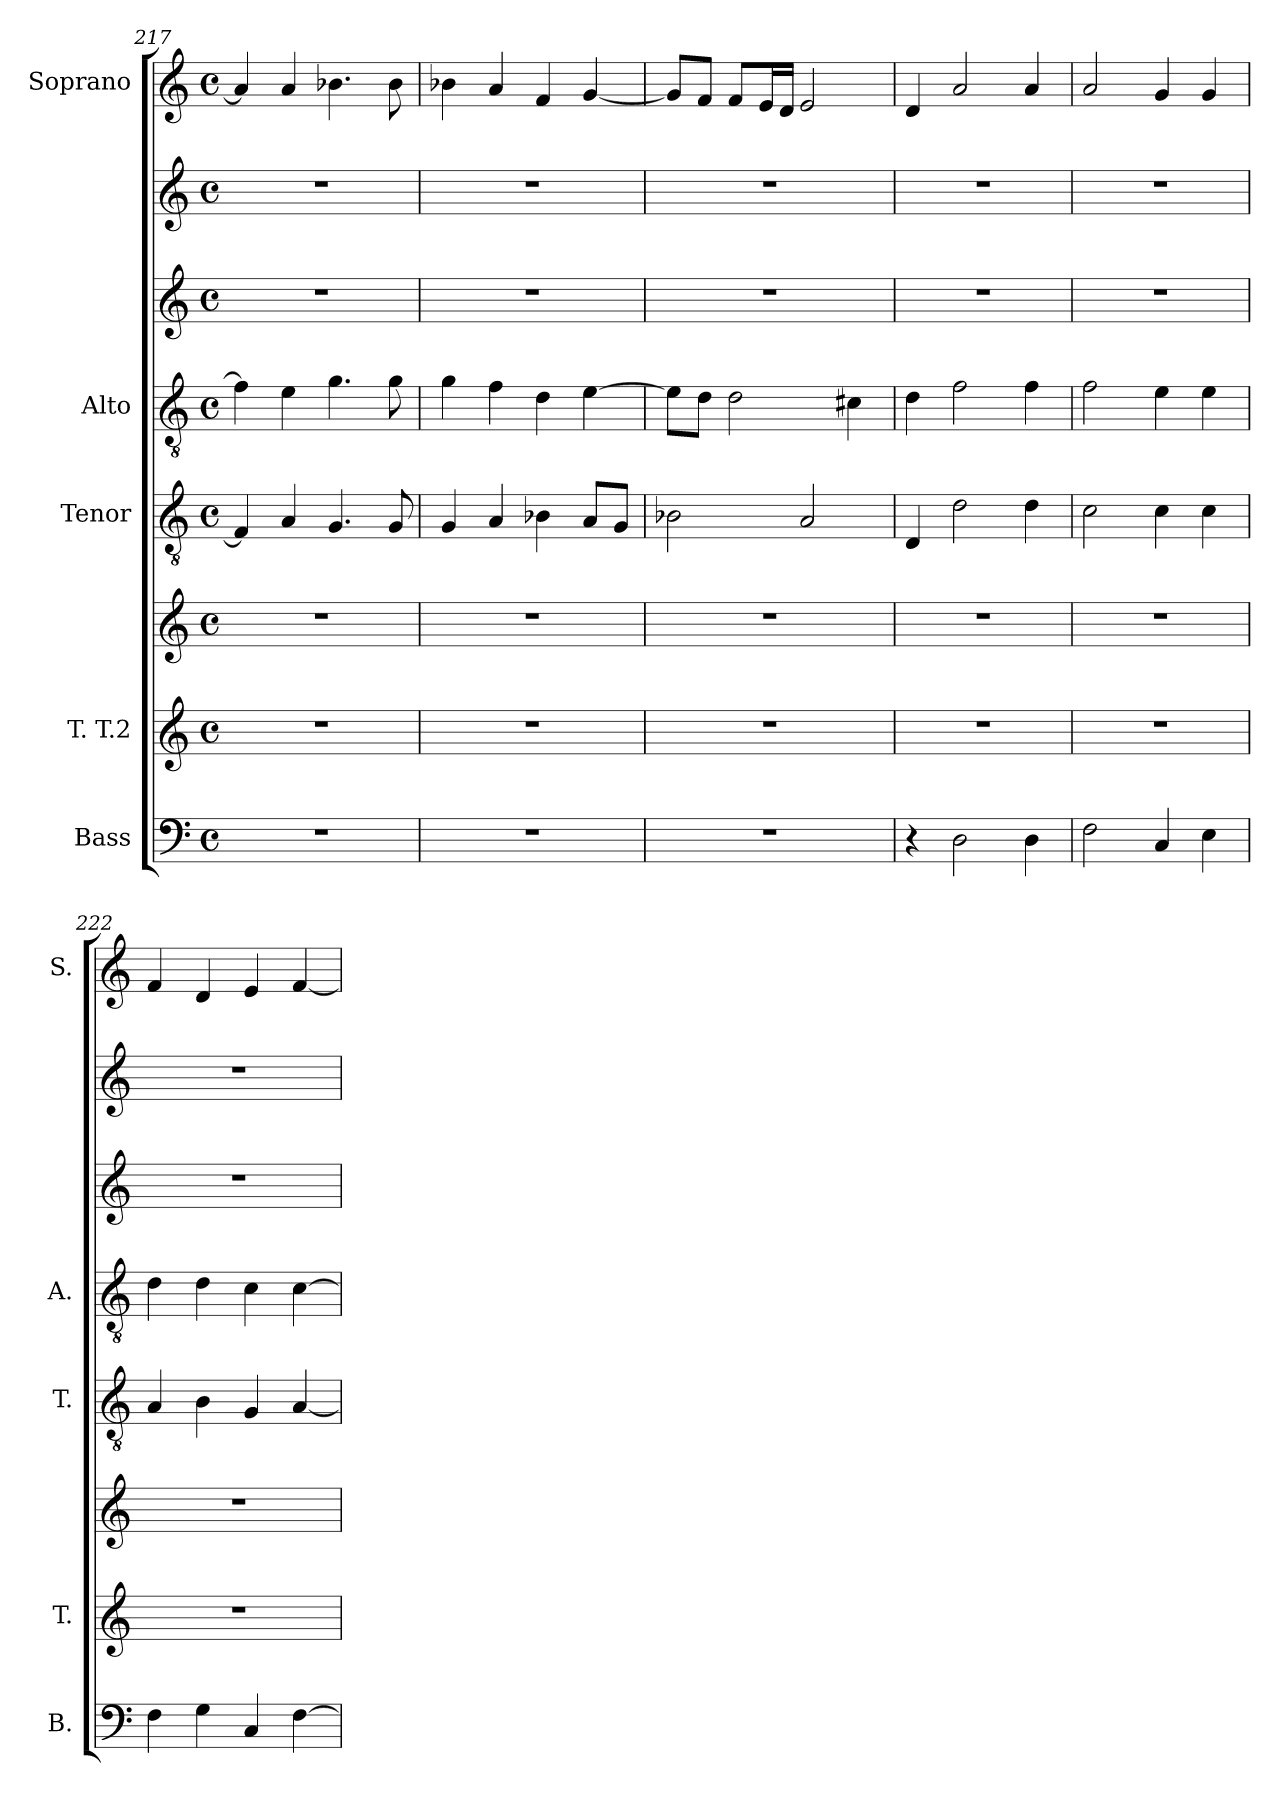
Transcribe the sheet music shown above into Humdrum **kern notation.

**kern	**kern	**kern	**kern	**kern	**kern	**kern	**kern
*part7	*part6	*part6	*part5	*part4	*part3	*part2	*part1
*staff8	*staff7	*staff6	*staff5	*staff4	*staff3	*staff2	*staff1
*I"Bass	*I"T. T.2	*	*I"Tenor	*I"Alto	*	*	*I"Soprano
*I'B.	*I'T.	*	*I'T.	*I'A.	*	*	*I'S.
*clefF4	*clefG2	*clefG2	*clefGv2	*clefGv2	*clefG2	*clefG2	*clefG2
*k[]	*k[]	*k[]	*k[]	*k[]	*k[]	*k[]	*k[]
*C:	*C:	*C:	*C:	*C:	*C:	*C:	*C:
*M4/4	*M4/4	*M4/4	*M4/4	*M4/4	*M4/4	*M4/4	*M4/4
*met(c)	*met(c)	*met(c)	*met(c)	*met(c)	*met(c)	*met(c)	*met(c)
=217	=217	=217	=217	=217	=217	=217	=217
1r	1r	1r	4F/]	4f\]	1r	1r	4a/]
.	.	.	4A/	4e\	.	.	4a/
.	.	.	4.G/	4.g\	.	.	4.b-X\
.	.	.	8G/	8g\	.	.	8b-\
!!LO:LB:g=z
=218	=218	=218	=218	=218	=218	=218	=218
1r	1r	1r	4G/	4g\	1r	1r	4b-X\
.	.	.	4A/	4f\	.	.	4a/
.	.	.	4B-X\	4d\	.	.	4f/
.	.	.	8A/L	[>4e\	.	.	[<4g/
.	.	.	8G/J	.	.	.	.
=219	=219	=219	=219	=219	=219	=219	=219
1r	1r	1r	2B-X\	8e\L]	1r	1r	8g/L]
.	.	.	.	8d\J	.	.	8f/J
.	.	.	.	2d\	.	.	8f/L
.	.	.	.	.	.	.	16e/L
.	.	.	.	.	.	.	16d/JJ
.	.	.	2A/	.	.	.	2e/
.	.	.	.	4c#X\	.	.	.
=220	=220	=220	=220	=220	=220	=220	=220
4r	1r	1r	4D/	4d\	1r	1r	4d/
2D\	.	.	2d\	2f\	.	.	2a/
4D\	.	.	4d\	4f\	.	.	4a/
=221	=221	=221	=221	=221	=221	=221	=221
2F\	1r	1r	2c\	2f\	1r	1r	2a/
4C/	.	.	4c\	4e\	.	.	4g/
4E\	.	.	4c\	4e\	.	.	4g/
=222	=222	=222	=222	=222	=222	=222	=222
4F\	1r	1r	4A/	4d\	1r	1r	4f/
4G\	.	.	4B\	4d\	.	.	4d/
4C/	.	.	4G/	4c\	.	.	4e/
[<4F\	.	.	[<4A/	[<4c\	.	.	[<4f/
=	=	=	=	=	=	=	=
*-	*-	*-	*-	*-	*-	*-	*-
